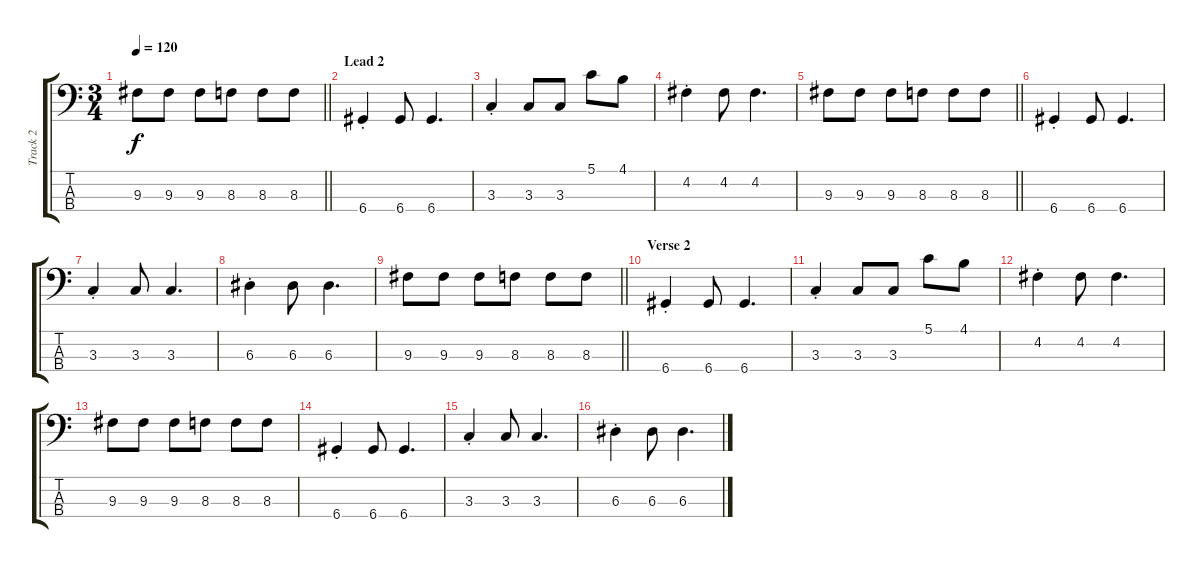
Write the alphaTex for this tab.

\track ("Track 2" "Track 2") {instrument electricbassfinger}
\staff {score tabs}
\tuning (G2 D2 A1 D1) {hide}
\ts (3 4)
\tempo 120
\clef f4
\barLineRight lightlight
\ks c
9.3.8{dy f} 9.3.8 9.3.8 8.3.8 8.3.8 8.3.8 |
\section ("" "Lead 2")
6.4{st}.4 6.4.8 6.4.4{d} |
3.3{st}.4 3.3.8 3.3.8 5.1.8 4.1.8 |
4.2{st}.4 4.2.8 4.2.4{d} |
\barLineRight lightlight
9.3.8 9.3.8 9.3.8 8.3.8 8.3.8 8.3.8 |
6.4{st}.4 6.4.8 6.4.4{d} |
3.3{st}.4 3.3.8 3.3.4{d} |
6.3{st}.4 6.3.8 6.3.4{d} |
\barLineRight lightlight
9.3.8 9.3.8 9.3.8 8.3.8 8.3.8 8.3.8 |
\section ("" "Verse 2")
6.4{st}.4 6.4.8 6.4.4{d} |
3.3{st}.4 3.3.8 3.3.8 5.1.8 4.1.8 |
4.2{st}.4 4.2.8 4.2.4{d} |
9.3.8 9.3.8 9.3.8 8.3.8 8.3.8 8.3.8 |
6.4{st}.4 6.4.8 6.4.4{d} |
3.3{st}.4 3.3.8 3.3.4{d} |
6.3{st}.4 6.3.8 6.3.4{d}
